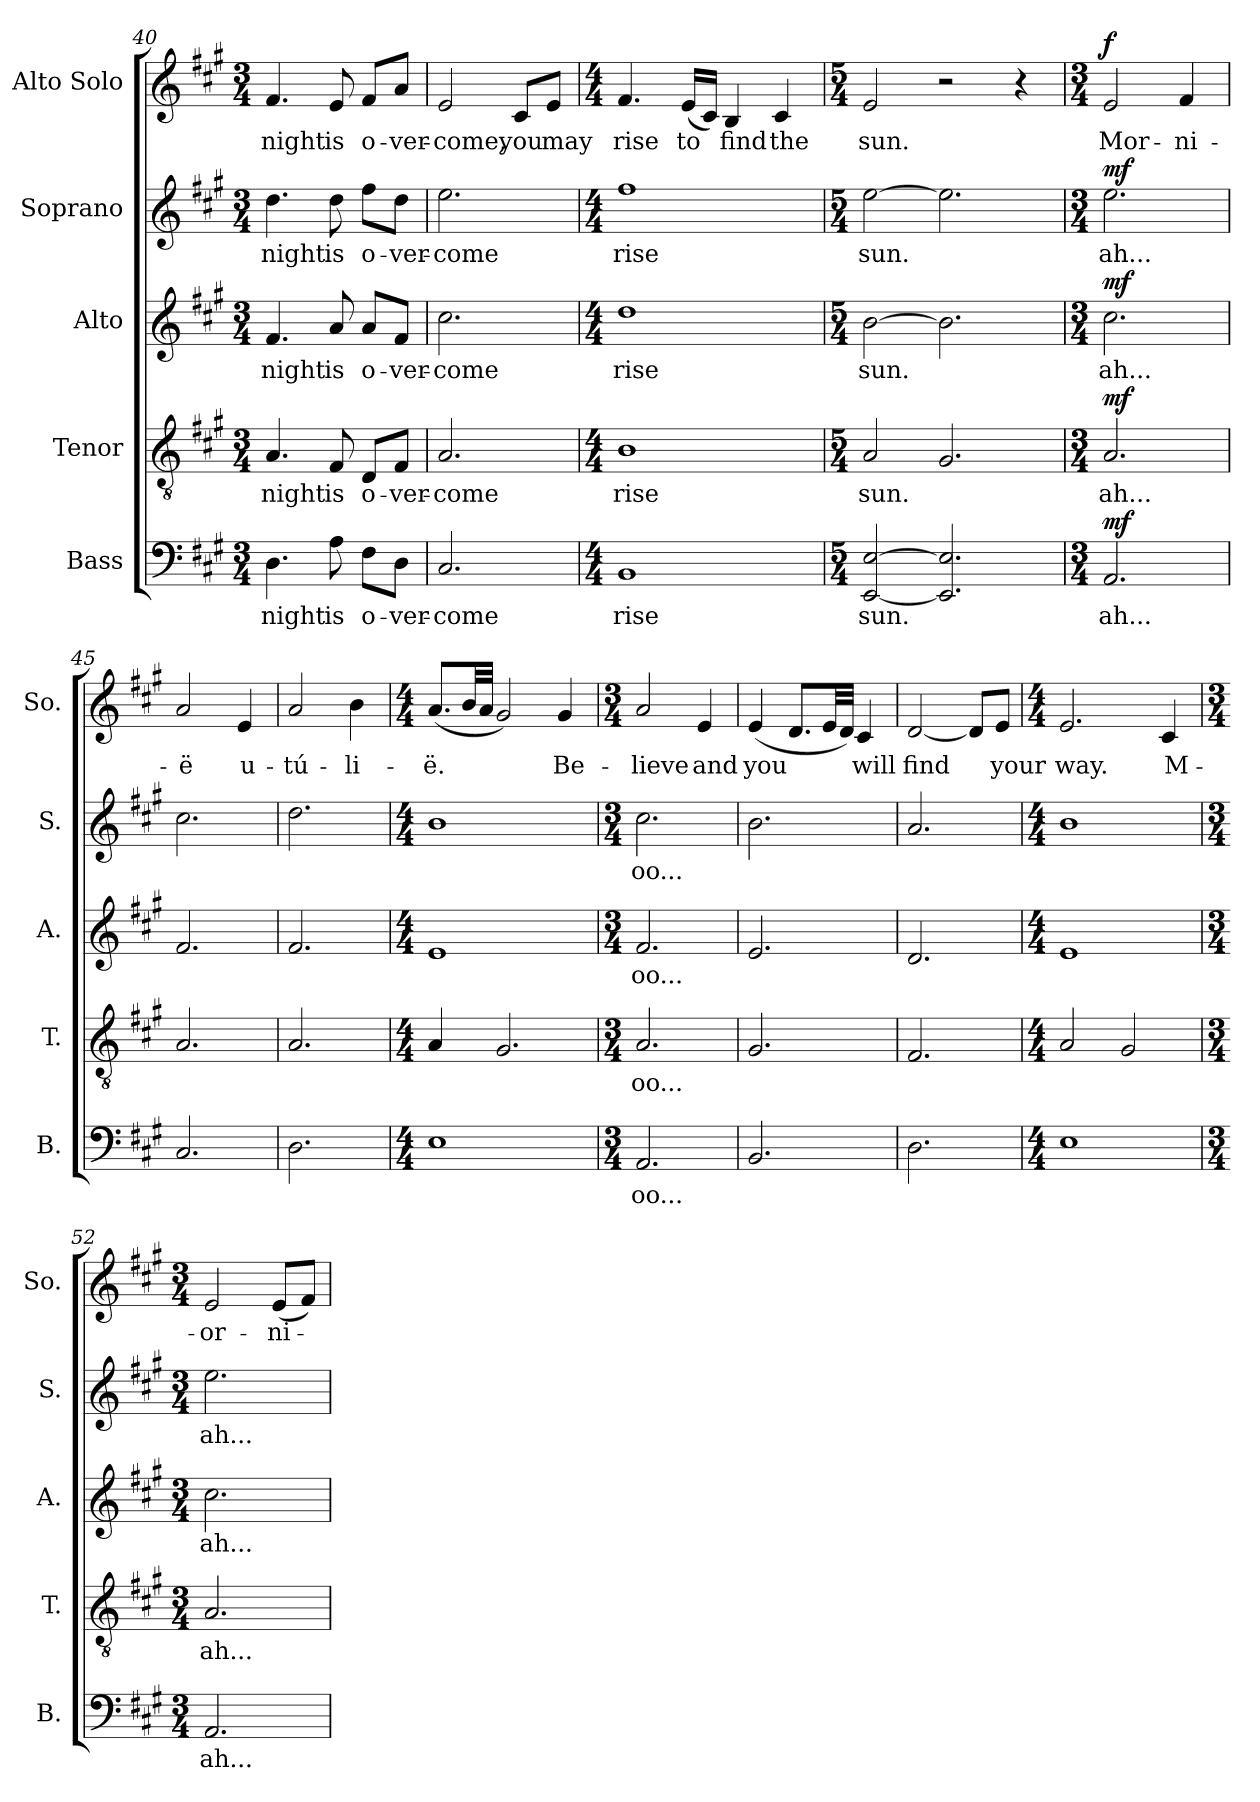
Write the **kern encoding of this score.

**kern	**text	**dynam	**kern	**text	**dynam	**kern	**text	**dynam	**kern	**text	**dynam	**kern	**text	**dynam
*part5	*part5	*part5	*part4	*part4	*part4	*part3	*part3	*part3	*part2	*part2	*part2	*part1	*part1	*part1
*staff5	*staff5	*staff5	*staff4	*staff4	*staff4	*staff3	*staff3	*staff3	*staff2	*staff2	*staff2	*staff1	*staff1	*staff1
*I"Bass	*	*	*I"Tenor	*	*	*I"Alto	*	*	*I"Soprano	*	*	*I"Alto Solo	*	*
*I'B.	*	*	*I'T.	*	*	*I'A.	*	*	*I'S.	*	*	*I'So.	*	*
*clefF4	*	*	*clefGv2	*	*	*clefG2	*	*	*clefG2	*	*	*clefG2	*	*
*k[f#c#g#]	*	*	*k[f#c#g#]	*	*	*k[f#c#g#]	*	*	*k[f#c#g#]	*	*	*k[f#c#g#]	*	*
*M3/4	*	*	*M3/4	*	*	*M3/4	*	*	*M3/4	*	*	*M3/4	*	*
=40	=40	=40	=40	=40	=40	=40	=40	=40	=40	=40	=40	=40	=40	=40
!	!LO:LY:b	!	!	!LO:LY:b	!	!	!LO:LY:b	!	!	!LO:LY:b	!	!	!LO:LY:b	!
4.D\	night	.	4.A/	night	.	4.f#/	night	.	4.dd\	night	.	4.f#/	night	.
!	!LO:LY:b	!	!	!LO:LY:b	!	!	!LO:LY:b	!	!	!LO:LY:b	!	!	!LO:LY:b	!
8A\	is	.	8F#/	is	.	8a/	is	.	8dd\	is	.	8e/	is	.
!	!LO:LY:b	!	!	!LO:LY:b	!	!	!LO:LY:b	!	!	!LO:LY:b	!	!	!LO:LY:b	!
8F#\L	o-	.	8D/L	o-	.	8a/L	o-	.	8ff#\L	o-	.	8f#/L	o-	.
!	!LO:LY:b	!	!	!LO:LY:b	!	!	!LO:LY:b	!	!	!LO:LY:b	!	!	!LO:LY:b	!
8D\J	-ver-	.	8F#/J	-ver-	.	8f#/J	-ver-	.	8dd\J	-ver-	.	8a/J	-ver-	.
=41	=41	=41	=41	=41	=41	=41	=41	=41	=41	=41	=41	=41	=41	=41
!	!LO:LY:b	!	!	!LO:LY:b	!	!	!LO:LY:b	!	!	!LO:LY:b	!	!	!LO:LY:b	!
2.C#/	-come	.	2.A/	-come	.	2.cc#\	-come	.	2.ee\	-come	.	2e/	-come,	.
!	!	!	!	!	!	!	!	!	!	!	!	!	!LO:LY:b	!
.	.	.	.	.	.	.	.	.	.	.	.	8c#/L	you	.
!	!	!	!	!	!	!	!	!	!	!	!	!	!LO:LY:b	!
.	.	.	.	.	.	.	.	.	.	.	.	8e/J	may	.
=42	=42	=42	=42	=42	=42	=42	=42	=42	=42	=42	=42	=42	=42	=42
*M4/4	*	*	*M4/4	*	*	*M4/4	*	*	*M4/4	*	*	*M4/4	*	*
!	!LO:LY:b	!	!	!LO:LY:b	!	!	!LO:LY:b	!	!	!LO:LY:b	!	!	!LO:LY:b	!
1BB	rise	.	1B	rise	.	1dd	rise	.	1ff#	rise	.	4.f#/	rise	.
!	!	!	!	!	!	!	!	!	!	!	!	!	!LO:LY:b	!
.	.	.	.	.	.	.	.	.	.	.	.	(<16e/LL	to	.
.	.	.	.	.	.	.	.	.	.	.	.	16c#/JJ)	.	.
!	!	!	!	!	!	!	!	!	!	!	!	!	!LO:LY:b	!
.	.	.	.	.	.	.	.	.	.	.	.	4B/	find	.
!	!	!	!	!	!	!	!	!	!	!	!	!	!LO:LY:b	!
.	.	.	.	.	.	.	.	.	.	.	.	4c#/	the	.
=43	=43	=43	=43	=43	=43	=43	=43	=43	=43	=43	=43	=43	=43	=43
*M5/4	*	*	*M5/4	*	*	*M5/4	*	*	*M5/4	*	*	*M5/4	*	*
!	!LO:LY:b	!	!	!LO:LY:b	!	!	!LO:LY:b	!	!	!LO:LY:b	!	!	!LO:LY:b	!
[2EE/ [2E/	sun.	.	2A/	sun.	.	[2b\	sun.	.	[2ee\	sun.	.	2e/	sun.	.
2.EE/] 2.E/]	.	.	2.G#/	.	.	2.b\]	.	.	2.ee\]	.	.	2r	.	.
.	.	.	.	.	.	.	.	.	.	.	.	4r	.	.
=44	=44	=44	=44	=44	=44	=44	=44	=44	=44	=44	=44	=44	=44	=44
*M3/4	*	*	*M3/4	*	*	*M3/4	*	*	*M3/4	*	*	*M3/4	*	*
!	!LO:LY:b	!LO:DY:b	!	!LO:LY:b	!LO:DY:b	!	!LO:LY:b	!LO:DY:b	!	!LO:LY:b	!LO:DY:b	!	!LO:LY:b	!LO:DY:b
2.AA/	ah...	mf	2.A/	ah...	mf	2.cc#\	ah...	mf	2.ee\	ah...	mf	2e/	Mor-	f
!	!	!	!	!	!	!	!	!	!	!	!	!	!LO:LY:b	!
.	.	.	.	.	.	.	.	.	.	.	.	4f#/	-ni-	.
=45	=45	=45	=45	=45	=45	=45	=45	=45	=45	=45	=45	=45	=45	=45
!	!	!	!	!	!	!	!	!	!	!	!	!	!LO:LY:b	!
2.C#/	.	.	2.A/	.	.	2.f#/	.	.	2.cc#\	.	.	2a/	-ë	.
!	!	!	!	!	!	!	!	!	!	!	!	!	!LO:LY:b	!
.	.	.	.	.	.	.	.	.	.	.	.	4e/	u-	.
!!LO:PB:g=z
=46	=46	=46	=46	=46	=46	=46	=46	=46	=46	=46	=46	=46	=46	=46
!	!	!	!	!	!	!	!	!	!	!	!	!	!LO:LY:b	!
2.D\	.	.	2.A/	.	.	2.f#/	.	.	2.dd\	.	.	2a/	-tú-	.
!	!	!	!	!	!	!	!	!	!	!	!	!	!LO:LY:b	!
.	.	.	.	.	.	.	.	.	.	.	.	4b\	-li-	.
=47	=47	=47	=47	=47	=47	=47	=47	=47	=47	=47	=47	=47	=47	=47
*M4/4	*	*	*M4/4	*	*	*M4/4	*	*	*M4/4	*	*	*M4/4	*	*
!	!	!	!	!	!	!	!	!	!	!	!	!	!LO:LY:b	!
1E	.	.	4A/	.	.	1e	.	.	1b	.	.	(<8.a/L	-ë.	.
.	.	.	.	.	.	.	.	.	.	.	.	32b/LL	.	.
.	.	.	.	.	.	.	.	.	.	.	.	32a/JJJ	.	.
.	.	.	2.G#/	.	.	.	.	.	.	.	.	2g#/)	.	.
!	!	!	!	!	!	!	!	!	!	!	!	!	!LO:LY:b	!
.	.	.	.	.	.	.	.	.	.	.	.	4g#/	Be-	.
=48	=48	=48	=48	=48	=48	=48	=48	=48	=48	=48	=48	=48	=48	=48
*M3/4	*	*	*M3/4	*	*	*M3/4	*	*	*M3/4	*	*	*M3/4	*	*
!	!LO:LY:b	!	!	!LO:LY:b	!	!	!LO:LY:b	!	!	!LO:LY:b	!	!	!LO:LY:b	!
2.AA/	oo...	.	2.A/	oo...	.	2.f#/	oo...	.	2.cc#\	oo...	.	2a/	-lieve	.
!	!	!	!	!	!	!	!	!	!	!	!	!	!LO:LY:b	!
.	.	.	.	.	.	.	.	.	.	.	.	4e/	and	.
=49	=49	=49	=49	=49	=49	=49	=49	=49	=49	=49	=49	=49	=49	=49
!	!	!	!	!	!	!	!	!	!	!	!	!	!LO:LY:b	!
2.BB/	.	.	2.G#/	.	.	2.e/	.	.	2.b\	.	.	(<4e/	you	.
.	.	.	.	.	.	.	.	.	.	.	.	8.d/L	.	.
.	.	.	.	.	.	.	.	.	.	.	.	32e/LL	.	.
.	.	.	.	.	.	.	.	.	.	.	.	32d/JJJ)	.	.
!	!	!	!	!	!	!	!	!	!	!	!	!	!LO:LY:b	!
.	.	.	.	.	.	.	.	.	.	.	.	4c#/	will	.
=50	=50	=50	=50	=50	=50	=50	=50	=50	=50	=50	=50	=50	=50	=50
!	!	!	!	!	!	!	!	!	!	!	!	!	!LO:LY:b	!
2.D\	.	.	2.F#/	.	.	2.d/	.	.	2.a/	.	.	[2d/	find	.
.	.	.	.	.	.	.	.	.	.	.	.	8d/L]	.	.
!	!	!	!	!	!	!	!	!	!	!	!	!	!LO:LY:b	!
.	.	.	.	.	.	.	.	.	.	.	.	8e/J	your	.
=51	=51	=51	=51	=51	=51	=51	=51	=51	=51	=51	=51	=51	=51	=51
*M4/4	*	*	*M4/4	*	*	*M4/4	*	*	*M4/4	*	*	*M4/4	*	*
!	!	!	!	!	!	!	!	!	!	!	!	!	!LO:LY:b	!
1E	.	.	2A/	.	.	1e	.	.	1b	.	.	2.e/	way.	.
.	.	.	2G#/	.	.	.	.	.	.	.	.	.	.	.
!	!	!	!	!	!	!	!	!	!	!	!	!	!LO:LY:b	!
.	.	.	.	.	.	.	.	.	.	.	.	4c#/	M-	.
=52	=52	=52	=52	=52	=52	=52	=52	=52	=52	=52	=52	=52	=52	=52
*M3/4	*	*	*M3/4	*	*	*M3/4	*	*	*M3/4	*	*	*M3/4	*	*
!	!LO:LY:b	!	!	!LO:LY:b	!	!	!LO:LY:b	!	!	!LO:LY:b	!	!	!LO:LY:b	!
2.AA/	ah...	.	2.A/	ah...	.	2.cc#\	ah...	.	2.ee\	ah...	.	2e/	-or-	.
!	!	!	!	!	!	!	!	!	!	!	!	!	!LO:LY:b	!
.	.	.	.	.	.	.	.	.	.	.	.	(<8e/L	-ni-	.
.	.	.	.	.	.	.	.	.	.	.	.	8f#/J)	.	.
=	=	=	=	=	=	=	=	=	=	=	=	=	=	=
*-	*-	*-	*-	*-	*-	*-	*-	*-	*-	*-	*-	*-	*-	*-
